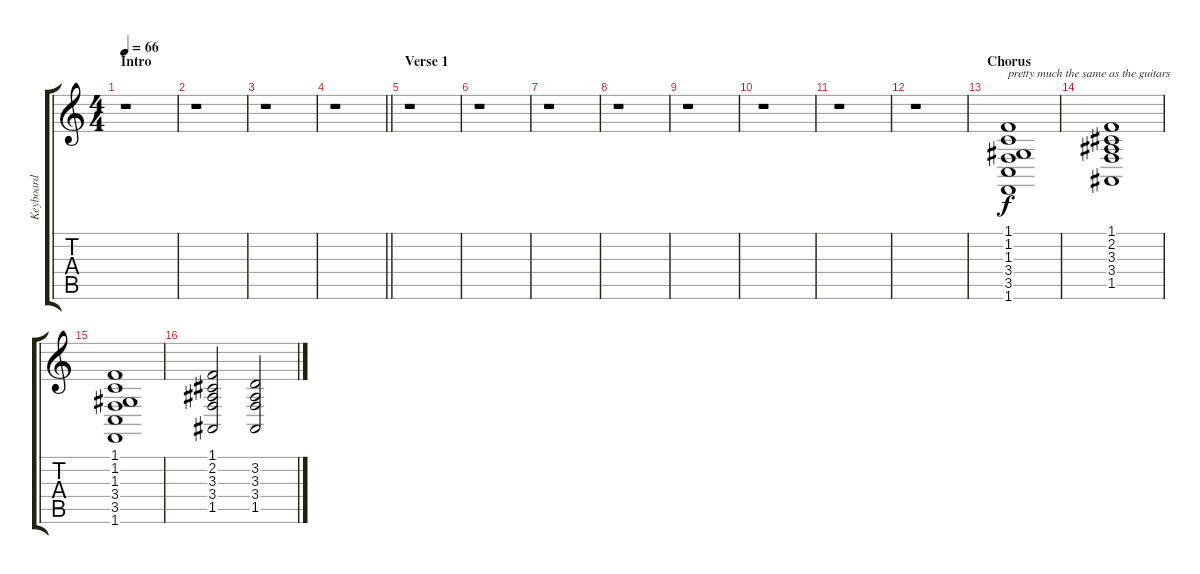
\track ("Keyboard" "Keyboard") {instrument synthstrings1}
\staff {score tabs}
\tuning (E4 B3 G3 D3 A2 E2) {hide}
\ts (4 4)
\section ("" "Intro")
\tempo 66
\clef g2
\ks c
r.1{dy f instrument synthstrings1} |
r.1 |
r.1 |
\barLineRight lightlight
r.1 |
\section ("" "Verse 1")
r.1 |
r.1 |
r.1 |
r.1 |
r.1 |
r.1 |
r.1 |
r.1 |
\section ("" "Chorus")
(1.1 1.2 1.3 3.4 3.5 1.6).1{txt "pretty much the same as the guitars"} |
(1.1 2.2 3.3 3.4 1.5).1 |
(1.1 1.2 1.3 3.4 3.5 1.6).1 |
(1.1 2.2 3.3 3.4 1.5).2 (3.2 3.3 3.4 1.5).2
